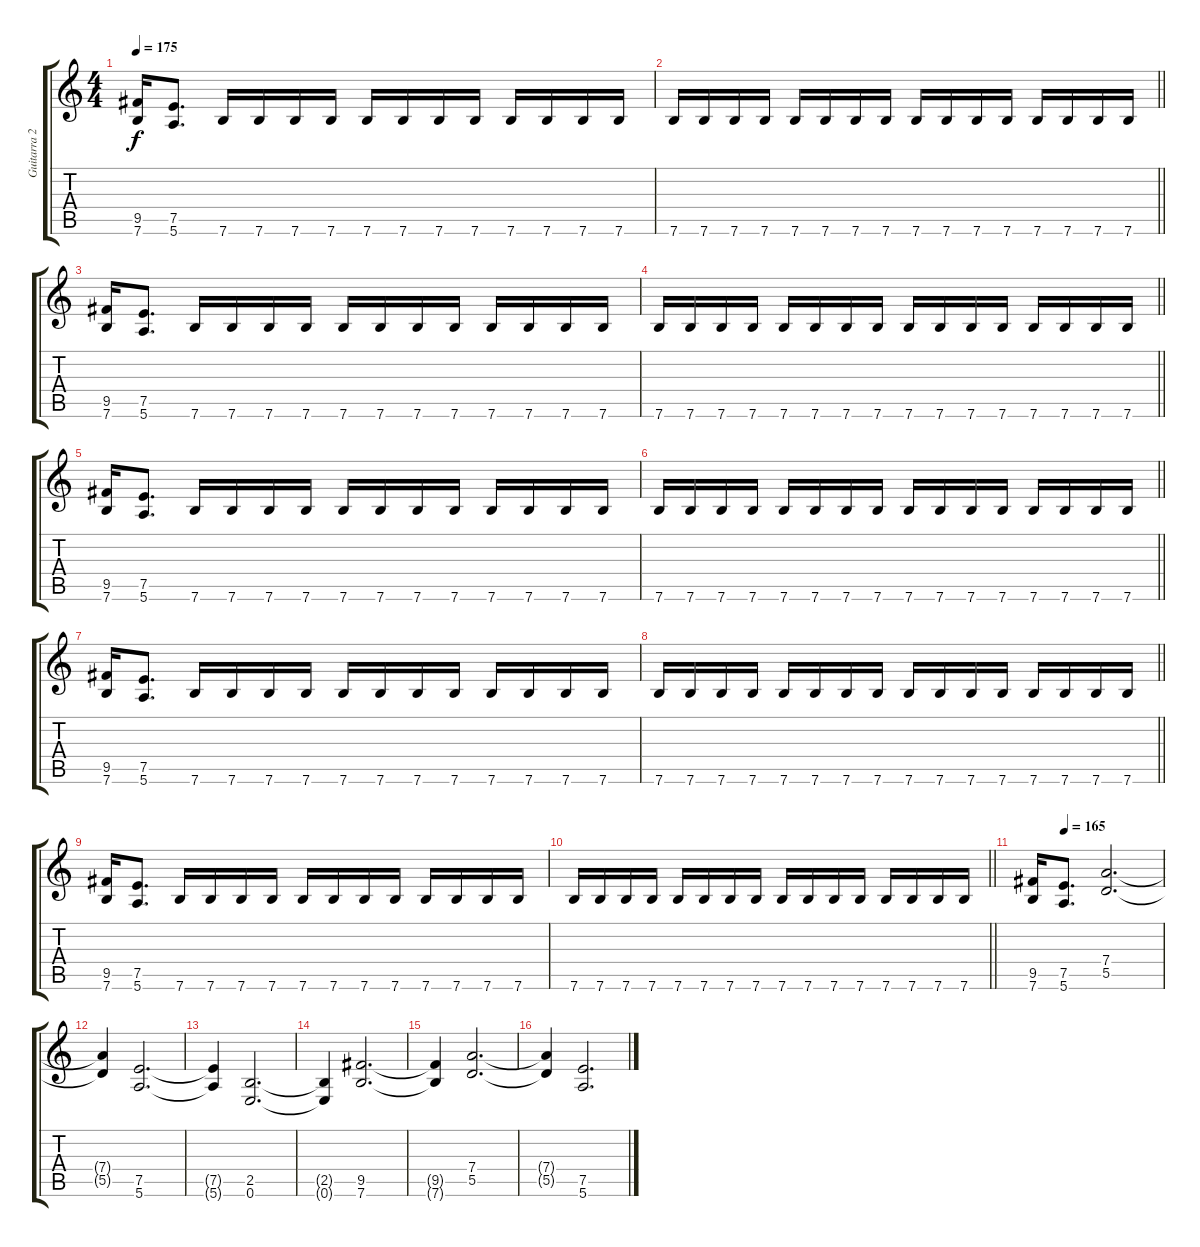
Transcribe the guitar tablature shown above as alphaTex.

\track ("Guitarra 2" "Guitarra 2") {instrument overdrivenguitar}
\staff {score tabs}
\tuning (E4 B3 G3 D3 A2 E2) {hide}
\ts (4 4)
\tempo 175
\clef g2
\ks c
(9.5 7.6).16{dy f} (7.5 5.6).8{d} 7.6.16 7.6.16 7.6.16 7.6.16 7.6.16 7.6.16 7.6.16 7.6.16 7.6.16 7.6.16 7.6.16 7.6.16 |
\barLineRight lightlight
7.6.16 7.6.16 7.6.16 7.6.16 7.6.16 7.6.16 7.6.16 7.6.16 7.6.16 7.6.16 7.6.16 7.6.16 7.6.16 7.6.16 7.6.16 7.6.16 |
(9.5 7.6).16 (7.5 5.6).8{d} 7.6.16 7.6.16 7.6.16 7.6.16 7.6.16 7.6.16 7.6.16 7.6.16 7.6.16 7.6.16 7.6.16 7.6.16 |
\barLineRight lightlight
7.6.16 7.6.16 7.6.16 7.6.16 7.6.16 7.6.16 7.6.16 7.6.16 7.6.16 7.6.16 7.6.16 7.6.16 7.6.16 7.6.16 7.6.16 7.6.16 |
(9.5 7.6).16 (7.5 5.6).8{d} 7.6.16 7.6.16 7.6.16 7.6.16 7.6.16 7.6.16 7.6.16 7.6.16 7.6.16 7.6.16 7.6.16 7.6.16 |
\barLineRight lightlight
7.6.16 7.6.16 7.6.16 7.6.16 7.6.16 7.6.16 7.6.16 7.6.16 7.6.16 7.6.16 7.6.16 7.6.16 7.6.16 7.6.16 7.6.16 7.6.16 |
(9.5 7.6).16 (7.5 5.6).8{d} 7.6.16 7.6.16 7.6.16 7.6.16 7.6.16 7.6.16 7.6.16 7.6.16 7.6.16 7.6.16 7.6.16 7.6.16 |
\barLineRight lightlight
7.6.16 7.6.16 7.6.16 7.6.16 7.6.16 7.6.16 7.6.16 7.6.16 7.6.16 7.6.16 7.6.16 7.6.16 7.6.16 7.6.16 7.6.16 7.6.16 |
(9.5 7.6).16 (7.5 5.6).8{d} 7.6.16 7.6.16 7.6.16 7.6.16 7.6.16 7.6.16 7.6.16 7.6.16 7.6.16 7.6.16 7.6.16 7.6.16 |
\barLineRight lightlight
7.6.16 7.6.16 7.6.16 7.6.16 7.6.16 7.6.16 7.6.16 7.6.16 7.6.16 7.6.16 7.6.16 7.6.16 7.6.16 7.6.16 7.6.16 7.6.16 |
\tempo (165 0.25)
(9.5 7.6).16 (7.5 5.6).8{d} (7.4 5.5).2{d} |
(7.4{t} 5.5{t}).4 (7.5 5.6).2{d} |
(7.5{t} 5.6{t}).4 (2.5 0.6).2{d} |
(2.5{t} 0.6{t}).4 (9.5 7.6).2{d} |
(9.5{t} 7.6{t}).4 (7.4 5.5).2{d} |
(7.4{t} 5.5{t}).4 (7.5 5.6).2{d}
